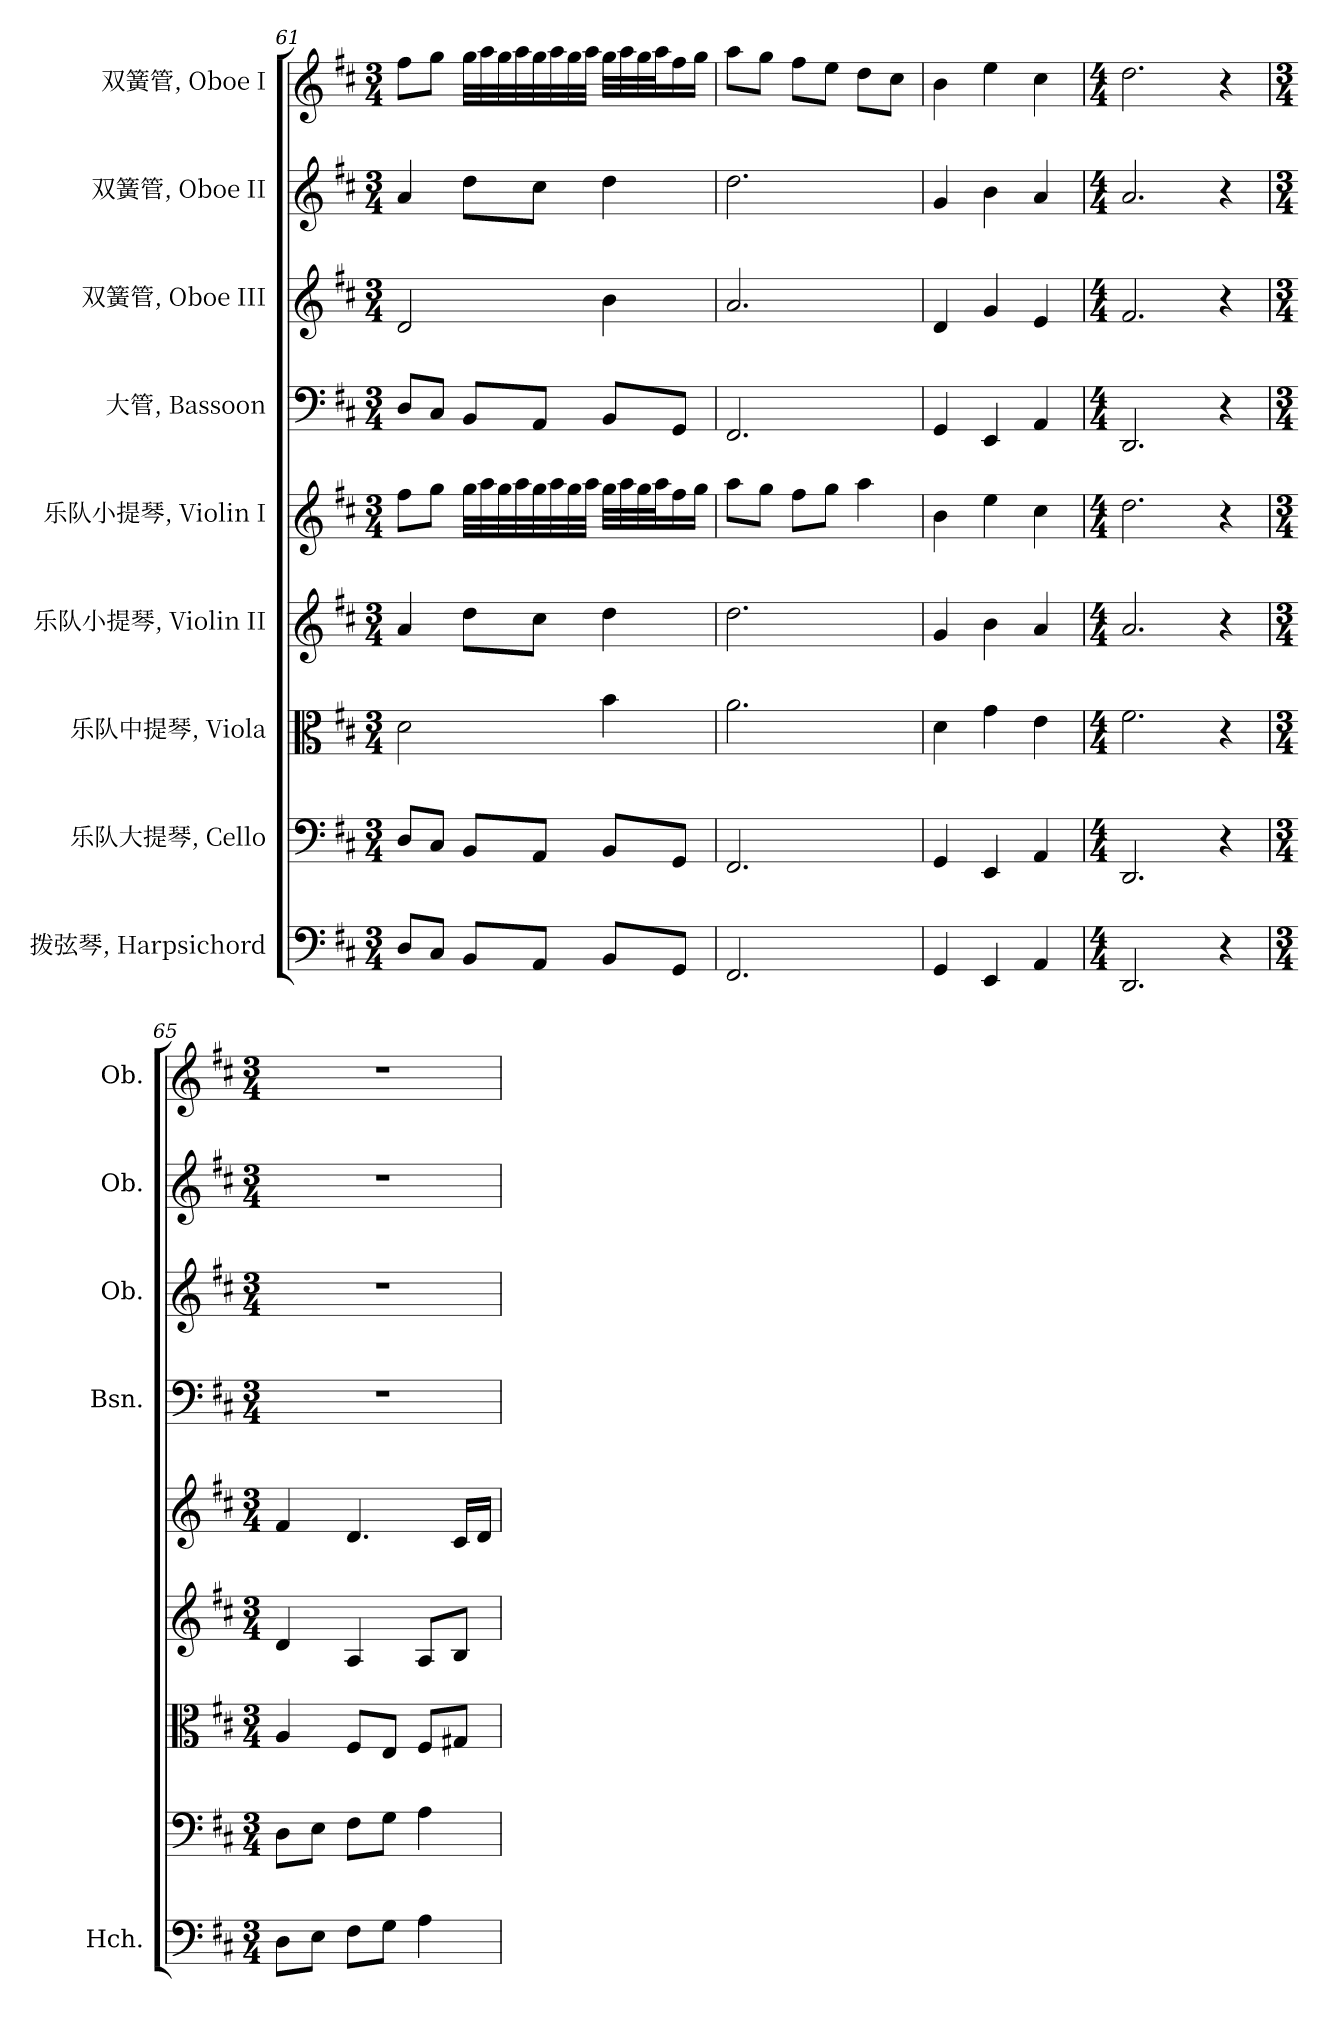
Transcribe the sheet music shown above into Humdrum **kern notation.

**kern	**kern	**kern	**kern	**kern	**kern	**kern	**kern	**kern
*part9	*part8	*part7	*part6	*part5	*part4	*part3	*part2	*part1
*staff9	*staff8	*staff7	*staff6	*staff5	*staff4	*staff3	*staff2	*staff1
*I"拨弦琴, Harpsichord	*I"乐队大提琴, Cello	*I"乐队中提琴, Viola	*I"乐队小提琴, Violin II	*I"乐队小提琴, Violin I	*I"大管, Bassoon	*I"双簧管, Oboe III	*I"双簧管, Oboe II	*I"双簧管, Oboe I
*I'Hch.	*	*	*	*	*I'Bsn.	*I'Ob.	*I'Ob.	*I'Ob.
*clefF4	*clefF4	*clefC3	*clefG2	*clefG2	*clefF4	*clefG2	*clefG2	*clefG2
*k[f#c#]	*k[f#c#]	*k[f#c#]	*k[f#c#]	*k[f#c#]	*k[f#c#]	*k[f#c#]	*k[f#c#]	*k[f#c#]
*M3/4	*M3/4	*M3/4	*M3/4	*M3/4	*M3/4	*M3/4	*M3/4	*M3/4
=61	=61	=61	=61	=61	=61	=61	=61	=61
8D/L	8D/L	2d\	4a/	8ff#\L	8D/L	2d/	4a/	8ff#\L
8C#/J	8C#/J	.	.	8gg\J	8C#/J	.	.	8gg\J
8BB/L	8BB/L	.	8dd\L	32gg\LLL	8BB/L	.	8dd\L	32gg\LLL
.	.	.	.	32aa\	.	.	.	32aa\
.	.	.	.	32gg\	.	.	.	32gg\
.	.	.	.	32aa\	.	.	.	32aa\
8AA/J	8AA/J	.	8cc#\J	32gg\	8AA/J	.	8cc#\J	32gg\
.	.	.	.	32aa\	.	.	.	32aa\
.	.	.	.	32gg\	.	.	.	32gg\
.	.	.	.	32aa\JJJ	.	.	.	32aa\JJJ
8BB/L	8BB/L	4b\	4dd\	32gg\LLL	8BB/L	4b\	4dd\	32gg\LLL
.	.	.	.	32aa\	.	.	.	32aa\
.	.	.	.	32gg\	.	.	.	32gg\
.	.	.	.	32aa\J	.	.	.	32aa\J
8GG/J	8GG/J	.	.	16ff#\	8GG/J	.	.	16ff#\
.	.	.	.	16gg\JJ	.	.	.	16gg\JJ
!!LO:PB:g=z
=62	=62	=62	=62	=62	=62	=62	=62	=62
2.FF#/	2.FF#/	2.a\	2.dd\	8aa\L	2.FF#/	2.a/	2.dd\	8aa\L
.	.	.	.	8gg\J	.	.	.	8gg\J
.	.	.	.	8ff#\L	.	.	.	8ff#\L
.	.	.	.	8gg\J	.	.	.	8ee\J
.	.	.	.	4aa\	.	.	.	8dd\L
.	.	.	.	.	.	.	.	8cc#\J
=63	=63	=63	=63	=63	=63	=63	=63	=63
4GG/	4GG/	4d\	4g/	4b\	4GG/	4d/	4g/	4b\
*	*	*	*	*	*	*	*	*MM98
4EE/	4EE/	4g\	4b\	4ee\	4EE/	4g/	4b\	4ee\
*	*	*	*	*	*	*	*	*MM91
4AA/	4AA/	4e\	4a/	4cc#\	4AA/	4e/	4a/	4cc#\
=64	=64	=64	=64	=64	=64	=64	=64	=64
*M4/4	*M4/4	*M4/4	*M4/4	*M4/4	*M4/4	*M4/4	*M4/4	*M4/4
*	*	*	*	*	*	*	*	*MM84
2.DD/	2.DD/	2.f#\	2.a/	2.dd\	2.DD/	2.f#/	2.a/	2.dd\
*	*	*	*	*	*	*	*	*MM20
4r	4r	4r	4r	4r	4r	4r	4r	4r
=65	=65	=65	=65	=65	=65	=65	=65	=65
*M3/4	*M3/4	*M3/4	*M3/4	*M3/4	*M3/4	*M3/4	*M3/4	*M3/4
*	*	*	*	*	*	*	*	*MM105
8D\L	8D\L	4A/	4d/	4f#/	2.r	2.r	2.r	2.r
8E\J	8E\J	.	.	.	.	.	.	.
8F#\L	8F#\L	8F#/L	4A/	4.d/	.	.	.	.
8G\J	8G\J	8E/J	.	.	.	.	.	.
4A\	4A\	8F#/L	8A/L	.	.	.	.	.
.	.	8G#X/J	8B/J	16c#/LL	.	.	.	.
.	.	.	.	16d/JJ	.	.	.	.
=	=	=	=	=	=	=	=	=
*-	*-	*-	*-	*-	*-	*-	*-	*-
